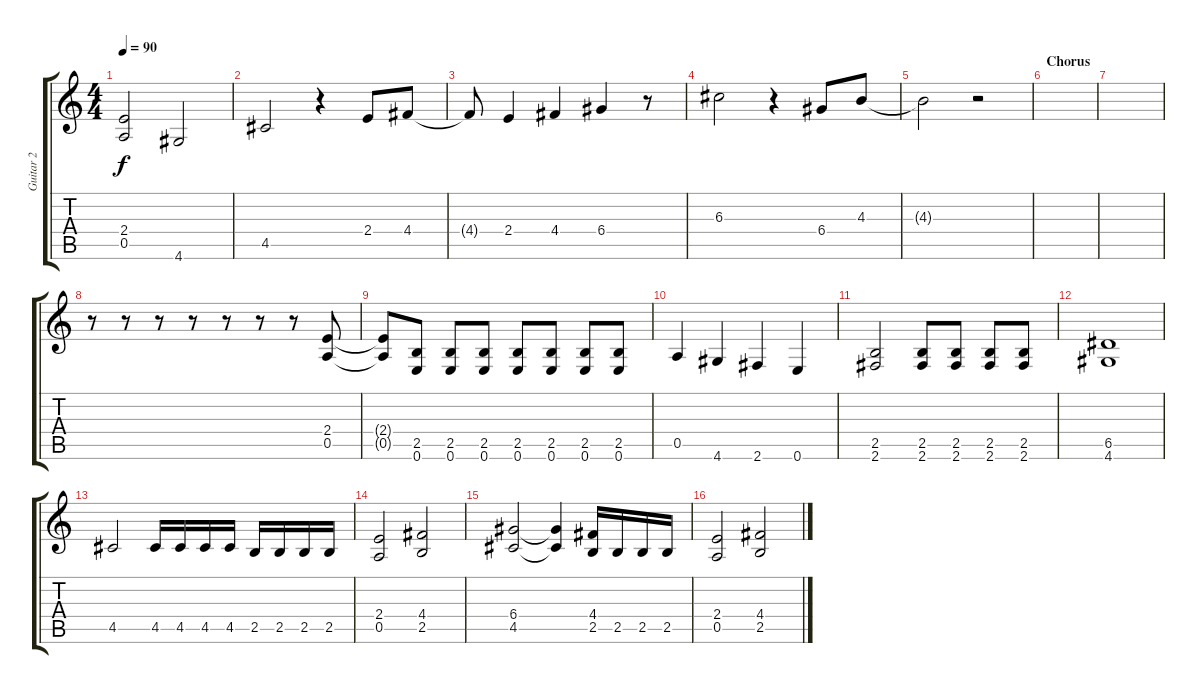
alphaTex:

\track ("Guitar 2" "Guitar 2") {instrument distortionguitar}
\staff {score tabs}
\tuning (E4 B3 G3 D3 A2 E2) {hide}
\ts (4 4)
\tempo 90
\clef g2
\ks c
(2.4 0.5).2{dy f} 4.6.2 |
4.5.2{volume 13 instrument distortionguitar} r.4 2.4.8 4.4.8 |
4.4{t}.8 2.4.4 4.4.4 6.4.4 r.8 |
6.3.2 r.4 6.4.8 4.3.8 |
4.3{t}.2 r.2 |
\section ("" "Chorus")
|
|
r.8 r.8 r.8 r.8 r.8 r.8 r.8 (2.4 0.5).8 |
(2.4{t} 0.5{t}).8 (2.5 0.6).8 (2.5 0.6).8 (2.5 0.6).8 (2.5 0.6).8 (2.5 0.6).8 (2.5 0.6).8 (2.5 0.6).8 |
0.5.4 4.6.4 2.6.4 0.6.4 |
(2.5 2.6).2 (2.5 2.6).8 (2.5 2.6).8 (2.5 2.6).8 (2.5 2.6).8 |
(6.5 4.6).1 |
4.5.2 4.5.16 4.5.16 4.5.16 4.5.16 2.5.16 2.5.16 2.5.16 2.5.16 |
(2.4 0.5).2 (4.4 2.5).2 |
(6.4 4.5).2 (6.4{t} 4.5{t}).4 (4.4 2.5).16 2.5.16 2.5.16 2.5.16 |
(2.4 0.5).2 (4.4 2.5).2
